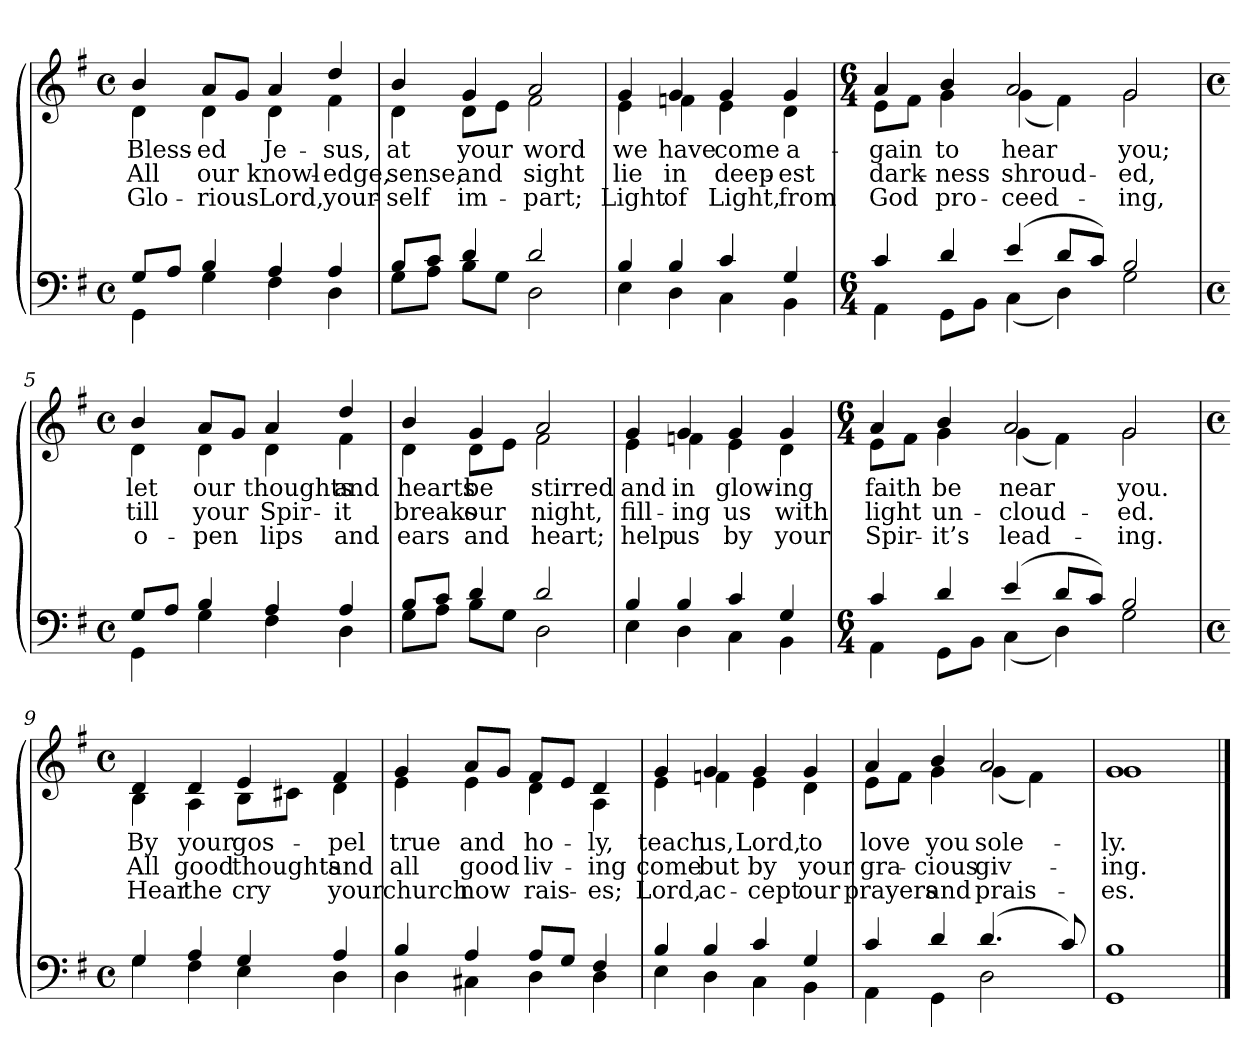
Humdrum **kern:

**kern	**kern	**text	**text	**text
*part2	*part1	*part1	*part1	*part1
*staff2	*staff1	*staff1	*staff1	*staff1
*clefF4	*clefG2	*	*	*
*k[f#]	*k[f#]	*	*	*
*M4/4	*M4/4	*	*	*
*met(c)	*met(c)	*	*	*
=1	=1	=1	=1	=1
*^	*	*	*	*
!	!	!LO:TX:b:i:t=Verse	!	!	!
!	!	!	!LO:LY:b	!LO:LY:b	!LO:LY:b
*	*	*^	*	*	*
8G/L	4GG\	4b/	4d\	Bless-	All	Glo-
8A/J	.	.	.	.	.	.
!	!	!	!	!LO:LY:b	!LO:LY:b	!LO:LY:b
4B/	4G\	8a/L	4d\	-ed	our	-rious
.	.	8g/J	.	.	.	.
!	!	!	!	!LO:LY:b	!LO:LY:b	!LO:LY:b
4A/	4F#\	4a/	4d\	Je-	knowl-	Lord,
!	!	!	!	!LO:LY:b	!LO:LY:b	!LO:LY:b
4A/	4D\	4dd/	4f#\	-sus,	-edge,	your-
=2	=2	=2	=2	=2	=2	=2
!	!	!	!	!LO:LY:b	!LO:LY:b	!LO:LY:b
8B/L	8G\L	4b/	4d\	at	sense,	-self
8c/J	8A\J	.	.	.	.	.
!	!	!	!	!LO:LY:b	!LO:LY:b	!LO:LY:b
4d/	8B\L	4g/	8d\L	your	and	im-
.	8G\J	.	8e\J	.	.	.
!	!	!	!	!LO:LY:b	!LO:LY:b	!LO:LY:b
2d/	2D\	2a/	2f#\	word	sight	-part;
!!LO:LB:g=z	!!
=3	=3	=3	=3	=3	=3	=3
!	!	!	!	!LO:LY:b	!LO:LY:b	!LO:LY:b
4B/	4E\	4g/	4e\	we	lie	Light
!	!	!	!	!LO:LY:b	!LO:LY:b	!LO:LY:b
4B/	4D\	4g/	4fn\	have	in	of
!	!	!	!	!LO:LY:b	!LO:LY:b	!LO:LY:b
4c/	4C\	4g/	4e\	come	deep-	Light,
!	!	!	!	!LO:LY:b	!LO:LY:b	!LO:LY:b
4G/	4BB\	4g/	4d\	a-	-est	from
=4	=4	=4	=4	=4	=4	=4
*M6/4	*	*M6/4	*	*	*	*
!	!	!	!	!LO:LY:b	!LO:LY:b	!LO:LY:b
4c/	4AA\	4a/	8e\L	-gain	dark-	God
.	.	.	8f#\J	.	.	.
!	!	!	!	!LO:LY:b	!LO:LY:b	!LO:LY:b
4d/	8GG\L	4b/	4g\	to	-ness	pro-
.	8BB\J	.	.	.	.	.
!	!	!	!	!LO:LY:b	!LO:LY:b	!LO:LY:b
(>4e/	(<4C\	2a/	(<4g\	hear	shroud-	-ceed-
8d/L	4D\)	.	4f#\)	.	.	.
8c/J)	.	.	.	.	.	.
!	!	!	!	!LO:LY:b	!LO:LY:b	!LO:LY:b
2B/	2G\	2g/	2g\	you;	-ed,	-ing,
!!LO:LB:g=z	!!
=5	=5	=5	=5	=5	=5	=5
*M4/4	*	*M4/4	*	*	*	*
*met(c)	*	*met(c)	*	*	*	*
!	!	!	!	!LO:LY:b	!LO:LY:b	!LO:LY:b
8G/L	4GG\	4b/	4d\	let	till	o-
8A/J	.	.	.	.	.	.
!	!	!	!	!LO:LY:b	!LO:LY:b	!LO:LY:b
4B/	4G\	8a/L	4d\	our	your	-pen
.	.	8g/J	.	.	.	.
!	!	!	!	!LO:LY:b	!LO:LY:b	!LO:LY:b
4A/	4F#\	4a/	4d\	thoughts	Spir-	lips
!	!	!	!	!LO:LY:b	!LO:LY:b	!LO:LY:b
4A/	4D\	4dd/	4f#\	and	-it	and
=6	=6	=6	=6	=6	=6	=6
!	!	!	!	!LO:LY:b	!LO:LY:b	!LO:LY:b
8B/L	8G\L	4b/	4d\	hearts	breaks	ears
8c/J	8A\J	.	.	.	.	.
!	!	!	!	!LO:LY:b	!LO:LY:b	!LO:LY:b
4d/	8B\L	4g/	8d\L	be	our	and
.	8G\J	.	8e\J	.	.	.
!	!	!	!	!LO:LY:b	!LO:LY:b	!LO:LY:b
2d/	2D\	2a/	2f#\	stirred	night,	heart;
!!LO:LB:g=z	!!
=7	=7	=7	=7	=7	=7	=7
!	!	!	!	!LO:LY:b	!LO:LY:b	!LO:LY:b
4B/	4E\	4g/	4e\	and	fill-	help
!	!	!	!	!LO:LY:b	!LO:LY:b	!LO:LY:b
4B/	4D\	4g/	4fn\	in	-ing	us
!	!	!	!	!LO:LY:b	!LO:LY:b	!LO:LY:b
4c/	4C\	4g/	4e\	glow-	us	by
!	!	!	!	!LO:LY:b	!LO:LY:b	!LO:LY:b
4G/	4BB\	4g/	4d\	-ing	with	your
=8	=8	=8	=8	=8	=8	=8
*M6/4	*	*M6/4	*	*	*	*
!	!	!	!	!LO:LY:b	!LO:LY:b	!LO:LY:b
4c/	4AA\	4a/	8e\L	faith	light	Spir-
.	.	.	8f#\J	.	.	.
!	!	!	!	!LO:LY:b	!LO:LY:b	!LO:LY:b
4d/	8GG\L	4b/	4g\	be	un-	-it’s
.	8BB\J	.	.	.	.	.
!	!	!	!	!LO:LY:b	!LO:LY:b	!LO:LY:b
(>4e/	(<4C\	2a/	(<4g\	near	-cloud-	lead-
8d/L	4D\)	.	4f#\)	.	.	.
8c/J)	.	.	.	.	.	.
!	!	!	!	!LO:LY:b	!LO:LY:b	!LO:LY:b
2B/	2G\	2g/	2g\	you.	-ed.	-ing.
!!LO:LB:g=z	!!
=9	=9	=9	=9	=9	=9	=9
*M4/4	*	*M4/4	*	*	*	*
*met(c)	*	*met(c)	*	*	*	*
!	!	!	!	!LO:LY:b	!LO:LY:b	!LO:LY:b
4G/	4G\	4d/	4B\	By	All	Hear
!	!	!	!	!LO:LY:b	!LO:LY:b	!LO:LY:b
4A/	4F#\	4d/	4A\	your	good	the
!	!	!	!	!LO:LY:b	!LO:LY:b	!LO:LY:b
4G/	4E\	4e/	8B\L	gos-	thoughts	cry
.	.	.	8c#X\J	.	.	.
!	!	!	!	!LO:LY:b	!LO:LY:b	!LO:LY:b
4A/	4D\	4f#/	4d\	-pel	and	your
=10	=10	=10	=10	=10	=10	=10
!	!	!	!	!LO:LY:b	!LO:LY:b	!LO:LY:b
4B/	4D\	4g/	4e\	true	all	church
!	!	!	!	!LO:LY:b	!LO:LY:b	!LO:LY:b
4A/	4C#X\	8a/L	4e\	and	good	now
.	.	8g/J	.	.	.	.
!	!	!	!	!LO:LY:b	!LO:LY:b	!LO:LY:b
8A/L	4D\	8f#/L	4d\	ho-	liv-	rais-
8G/J	.	8e/J	.	.	.	.
!	!	!	!	!LO:LY:b	!LO:LY:b	!LO:LY:b
4F#/	4D\	4d/	4A\	-ly,	-ing	-es;
!!LO:LB:g=z	!!
=11	=11	=11	=11	=11	=11	=11
!	!	!	!	!LO:LY:b	!LO:LY:b	!LO:LY:b
4B/	4E\	4g/	4e\	teach	come	Lord,
!	!	!	!	!LO:LY:b	!LO:LY:b	!LO:LY:b
4B/	4D\	4g/	4fn\	us,	but	ac-
!	!	!	!	!LO:LY:b	!LO:LY:b	!LO:LY:b
4c/	4C\	4g/	4e\	Lord,	by	-cept
!	!	!	!	!LO:LY:b	!LO:LY:b	!LO:LY:b
4G/	4BB\	4g/	4d\	to	your	our
=12	=12	=12	=12	=12	=12	=12
!	!	!	!	!LO:LY:b	!LO:LY:b	!LO:LY:b
4c/	4AA\	4a/	8e\L	love	gra-	prayers
.	.	.	8f#\J	.	.	.
!	!	!	!	!LO:LY:b	!LO:LY:b	!LO:LY:b
4d/	4GG\	4b/	4g\	you	-cious	and
!	!	!	!	!LO:LY:b	!LO:LY:b	!LO:LY:b
(>4.d/	2D\	2a/	(<4g\	sole-	giv-	prais-
.	.	.	4f#\)	.	.	.
8c/)	.	.	.	.	.	.
=13	=13	=13	=13	=13	=13	=13
!	!	!	!	!LO:LY:b	!LO:LY:b	!LO:LY:b
1B	1GG	1g	1g	-ly.	-ing.	-es.
*v	*v	*	*	*	*	*
*	*v	*v	*	*	*
==	==	==	==	==
*-	*-	*-	*-	*-
